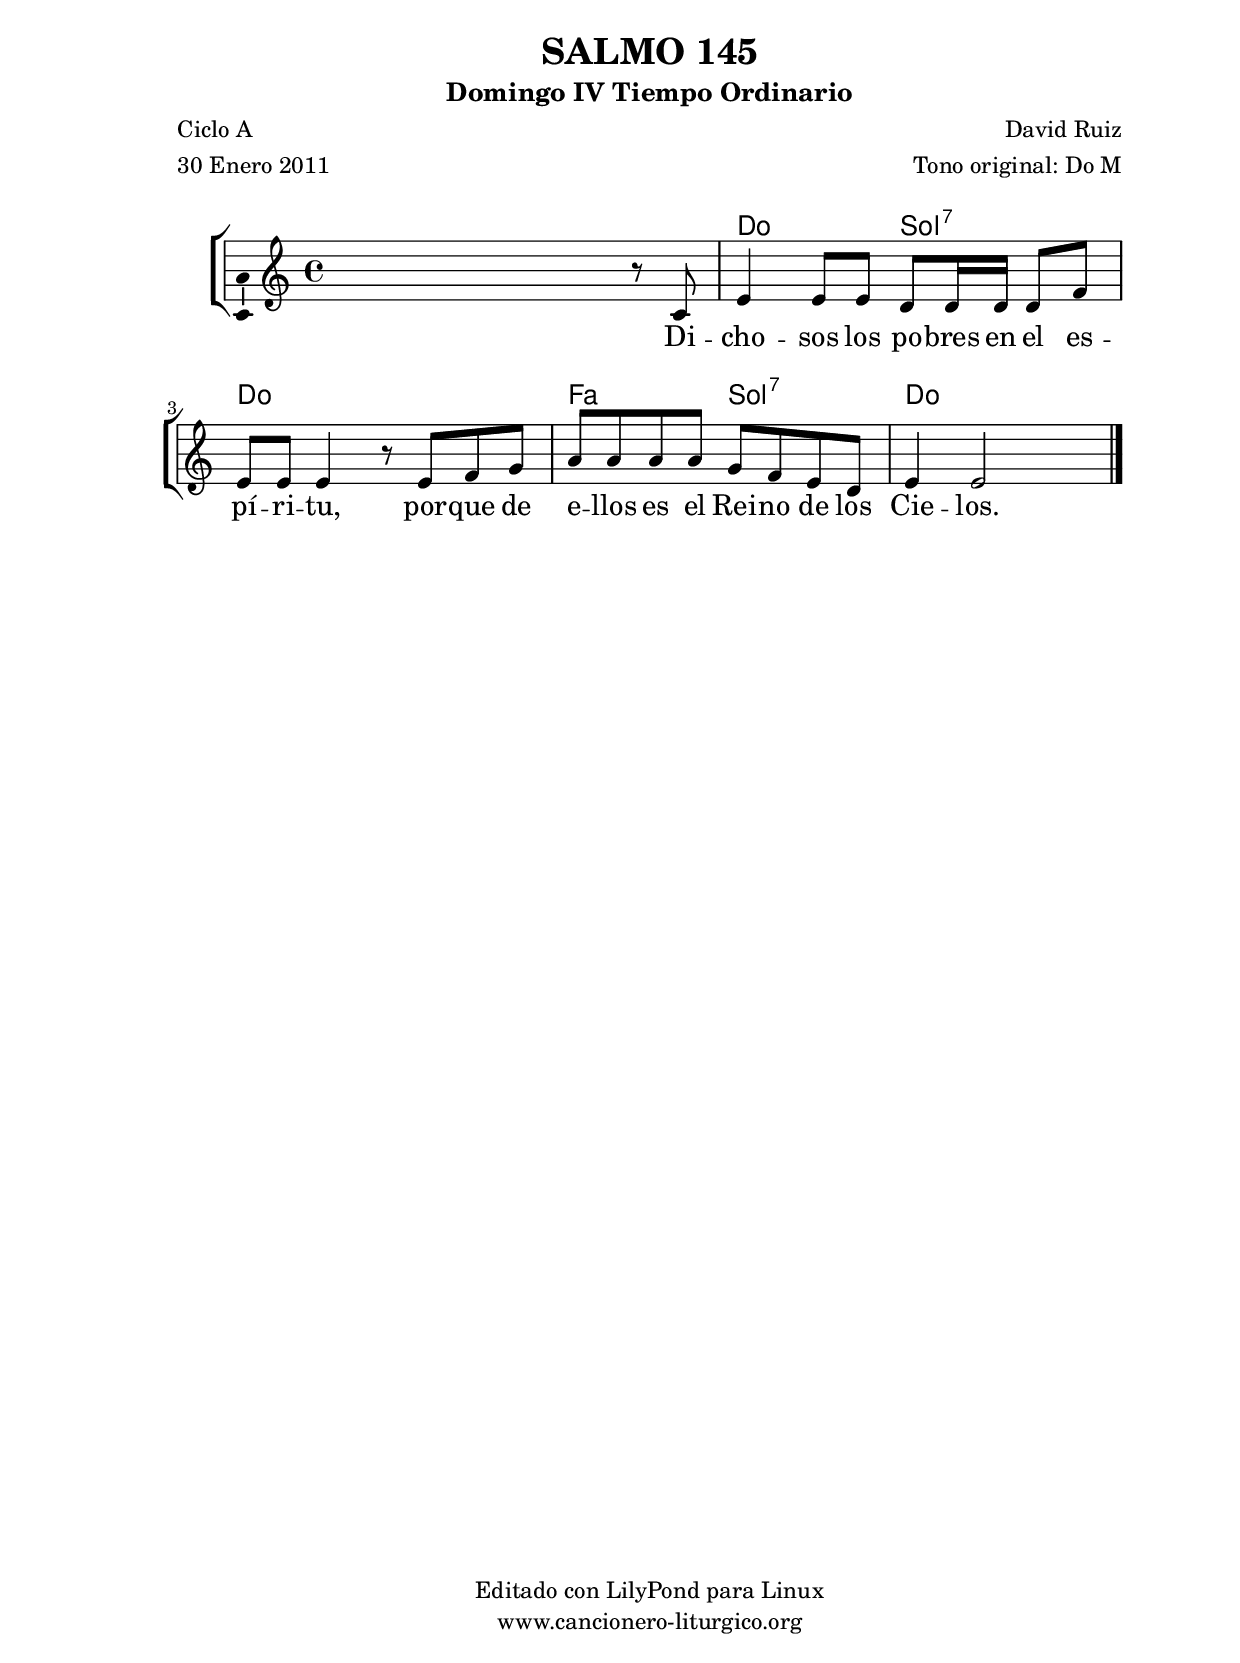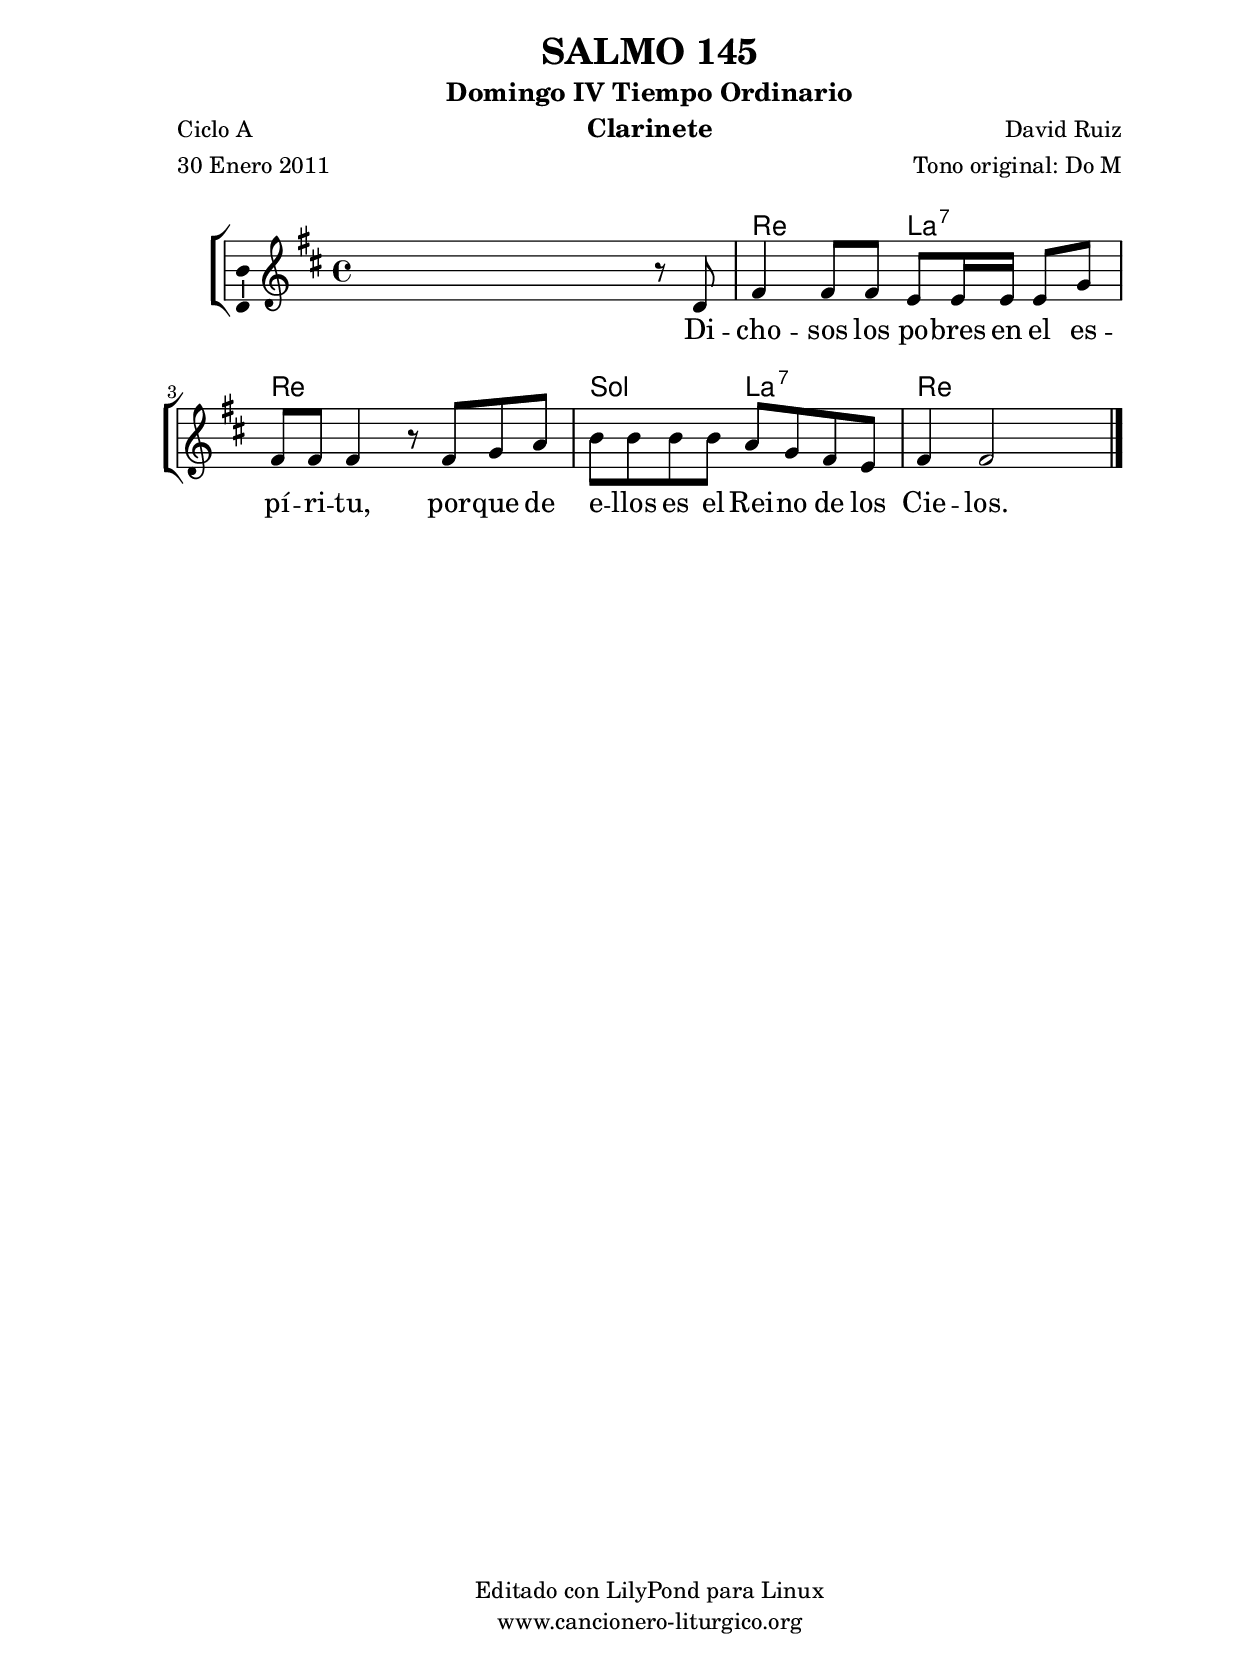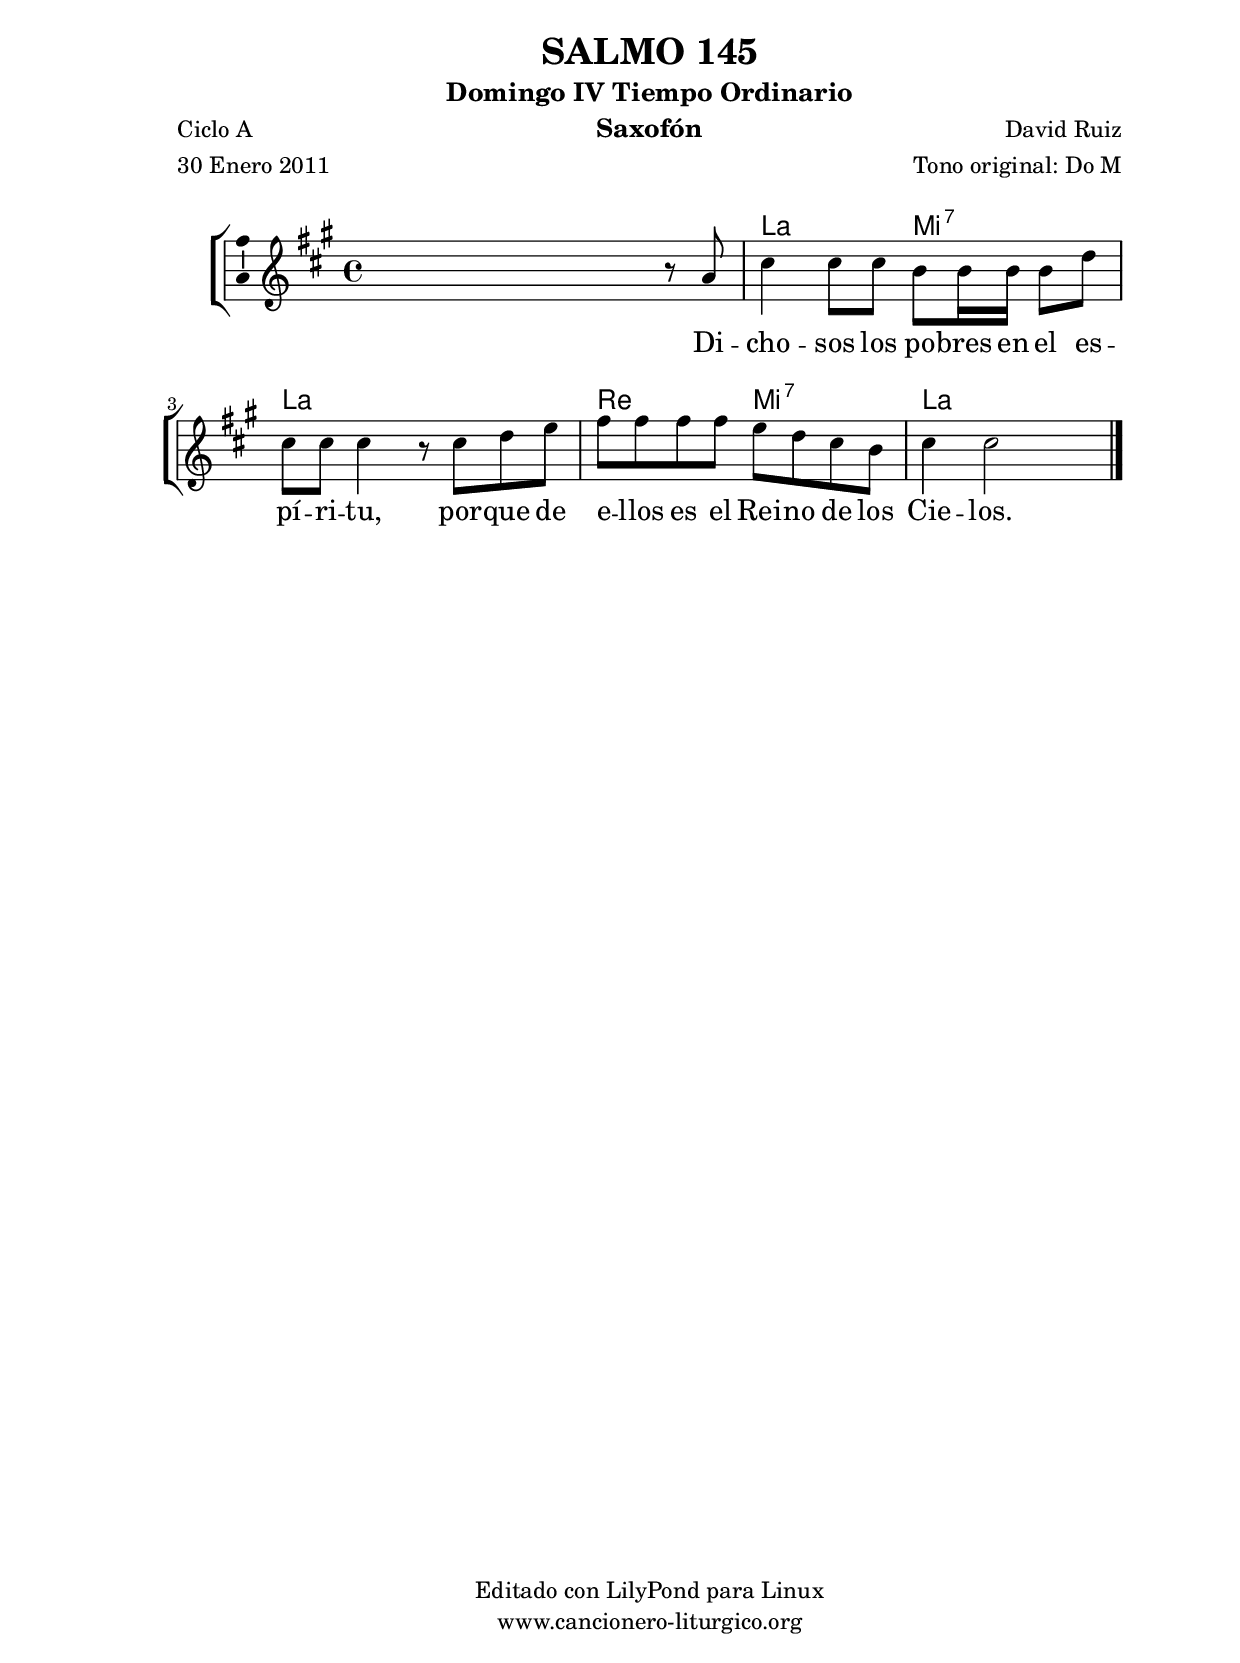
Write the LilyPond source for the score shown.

%
%para convertir .midi en .wav:
%timidity filename.midi -Ow -o finename.wav
%
%
%Para convertir de .wav a .mp3:
%lame -h -m j filename.wav
%
%
%para escuchar el midi:
%timidity nombrefichero.midi
%


%versión de lilypond para la que se ha escrito esta partitura:
\version "2.16.0"

	%Tamaño papel
	#(set-default-paper-size "a4")
	%Tamaño partitura
	#(set-global-staff-size 20)
	%No responde al pulsar sobre una nota
	#(ly:set-option 'point-and-click #f)

%parámetros del encabezamiento:
\header {
	title = "SALMO 145"
	subtitle = "Domingo IV Tiempo Ordinario"
	composer = "David Ruiz"
	poet = "Ciclo A"
	meter = "30 Enero 2011"
	arranger = "Tono original: Do M"
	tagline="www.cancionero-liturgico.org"
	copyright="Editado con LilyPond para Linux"
	tiempo = "Ordinario"
	usos = "Salmo"
	letra = "Dichosos los pobres en el espíritu, porque de ellos es el Reino de los Cielos."
	}

%parámetros asociados al papel:
\paper  {
	oddHeaderMarkup = \markup {\fill-line { \on-the-fly #not-first-page \fromproperty #'header:title \on-the-fly #not-first-page \fromproperty #'header:composer }}
	evenHeaderMarkup = \markup {\fill-line { \fromproperty #'header:composer \fromproperty #'header:title }}
	#(set-paper-size "a4")
	print-page-number = ##f
	first-page-number = 1
	print-first-page-number = ##f
%	head-separation = 3.0 \cm
	top-margin = 2.0 \cm
	bottom-margin = 0.5\cm
%%%	bottom-margin = -1.0\cm
	left-margin = 3.0 \cm
	line-width = 16.0 \cm 
	indent = 8\mm
	interscoreline = 2.\mm
	between-system-space = 15\mm
%	para que las partituras no llenen la hoja:
	ragged-bottom = ##t
%	idem para la última hoja:
	ragged-last-bottom = ##f
%	para que las partituras llenen el ancho del papel:
	ragged-last = ##f
	after-title-space = 2.5 \cm
%page-count=1
%system-count=8

	%Flexible Vertical Spacing
%	markup-markup-spacing =
%	#'((basic-distance . 15) (minimum-distance . 15) (padding . 3))
	markup-system-spacing =
	#'((basic-distance . 15) (minimum-distance . 15) (padding . 3))
	system-system-spacing =
	#'((basic-distance . 15) (minimum-distance . 15) (padding . 3))
	score-system-spacing =
	#'((basic-distance . 15) (minimum-distance . 15) (padding . 5))
%	top-system-spacing = % header
%	#'((basic-distance . 8) (minimum-distance . 0) (padding . 3))
%	top-markup-spacing =
%	#'((basic-distance . 20) (minimum-distance . 20) (padding . 3))
	last-bottom-spacing = % footer
	#'((basic-distance . 5) (minimum-distance . 5) (padding . 3))
%	score-markup-spacing =
%	#'((basic-distance . 16) (minimum-distance . 13) (padding . 3))

	}


%parámetros que afectan a toda la partitura:
global =  {
	%clave de sol (G):
	\clef G
	%armadura:
%%%	\transpose  c d
	\key c \major
	\tempo 4=100
	\set Score.tempoHideNote = ##t
	}


acordes = {
	\italianChords
	\chordmode {
%%%	\transpose  c d
{
s2 s
c2 g:7 c s f g:7 c s

	}
	}
}


melodia = 
{
%%%	\transpose  c d
	\relative c'{
	\time 4/4

s2 s4 r8 c8
e4 e8 e d8 d16 d d8 f
e8 e e4 r8 e8 f g
a8 a a a g f e d
e4 e2 s4

	\bar "|."
	}
	}


texto = \lyricmode {
Di -- cho -- sos los po -- bres en el es -- pí -- ri -- tu,
por -- que de e -- llos es el Rei -- no de los Cie -- los.
	}


acordesStaff = \context ChordNames = acordesStaff <<
	\set chordChanges = ##t
	\acordes
	>>


vozStaff = \context Voice = vozStaff
\with {\consists "Ambitus_engraver"}
<<
%	\set Staff.instrumentName = ""
%	\set Staff.shortInstrumentName = ""
%	\set Staff.midiInstrument = #"clarinet"
%	\set Staff.midiInstrument = #"cello"
%	\set Staff.midiInstrument = #"flute"
	\set Staff.midiInstrument = #"electric guitar (jazz)"
%	\set Staff.midiInstrument = #"english horn"
%	\set Staff.midiInstrument = #"violin"
%	\set Staff.midiInstrument = #"glockenspiel"
	\set Staff.midiMinimumVolume = #0.7
	\set Staff.midiMaximumVolume = #0.9
	\global
	\melodia
	>>


textoStaff = \context Lyrics = textoStaff <<
	\lyricsto vozStaff \texto
	>>

\book {
	\score {
		\context ChoirStaff {
			\override StaffGroup.SystemStartBracket #'collapse-height = #1
			\override Score.SystemStartBar #'collapse-height = #1
			<<
			\acordesStaff
			\vozStaff
			\textoStaff
			>>
			}
		\layout {
	    		\context {
				\Lyrics
				\override LyricText #'font-size = #2
				}
	   		 \context {
				\Score
				%fontSize = #3
				\override StaffSymbol #'staff-space = #(magstep +3)
				%\override Beam #'thickness = #0.55
				%\override SpacingSpanner #'spacing-increment = #1.0
				%\override Slur #'height-limit = #1.5
				}
			}
		}
	\score {
		\unfoldRepeats
		\context ChoirStaff {
			<<
			\acordesStaff
			\vozStaff
			>>
			}
		\midi {
	  		\context {
	  			\Score
				tempoWholesPerMinute = #(ly:make-moment 70 4)
				}
			}
		}
	}

%Partitura para clarinete
#(define output-suffix "C")
\book {
	\header{
		instrument = "Clarinete"
		}
	\score {
		\context ChoirStaff {
			\override StaffGroup.SystemStartBracket #'collapse-height = #1
			\override Score.SystemStartBar #'collapse-height = #1
\transpose c d
			<<
			\acordesStaff
			\vozStaff
			\textoStaff
			>>
			}
		\layout {
	    		\context {
				\Lyrics
				\override LyricText #'font-size = #2
				}
	   		 \context {
				\Score
				\override StaffSymbol #'staff-space = #(magstep +3)
				}
			}
		}
	}

%Partitura para saxofón
#(define output-suffix "S")
\book {
	\header{
		instrument = "Saxofón"
		}
	\score {
		\context ChoirStaff {
			\override StaffGroup.SystemStartBracket #'collapse-height = #1
			\override Score.SystemStartBar #'collapse-height = #1
\transpose c a
			<<
			\acordesStaff
			\vozStaff
			\textoStaff
			>>
			}
		\layout {
	    		\context {
				\Lyrics
				\override LyricText #'font-size = #2
				}
	   		 \context {
				\Score
				\override StaffSymbol #'staff-space = #(magstep +3)
				}
			}
		}
	}

